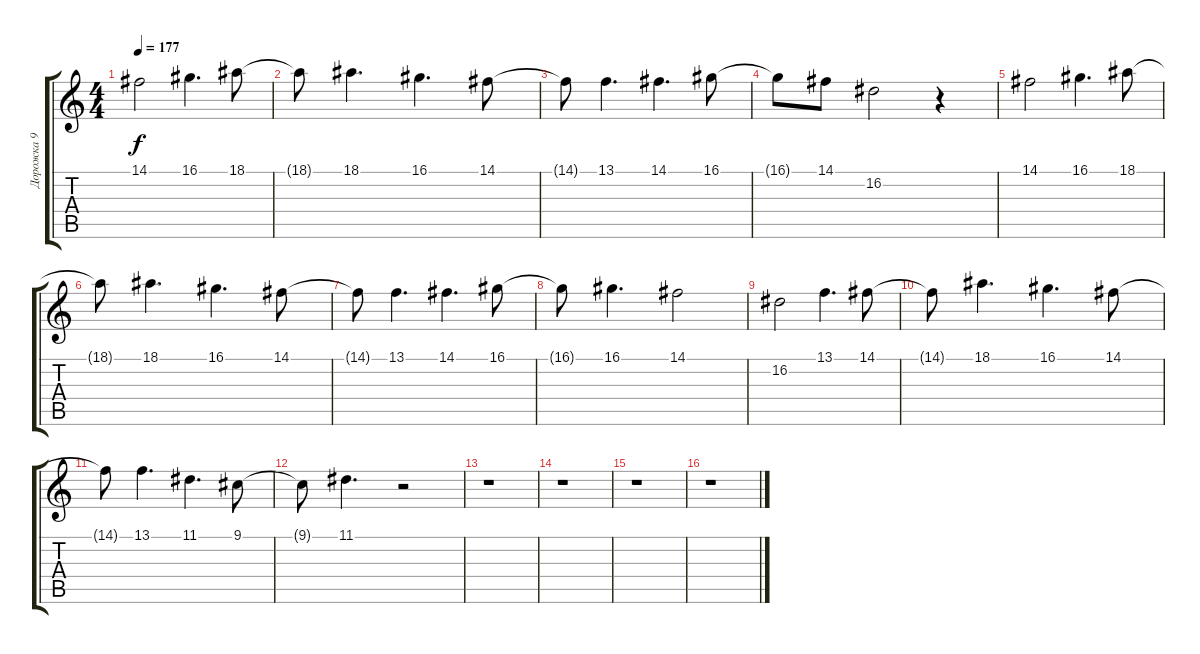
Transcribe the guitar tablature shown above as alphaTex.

\track ("Дорожка 9" "Дорожка 9") {instrument fx5brightness}
\staff {score tabs}
\tuning (E4 B3 G3 D3 A2 E2) {hide}
\ts (4 4)
\tempo 177
\clef g2
\ks c
14.1.2{dy f} 16.1.4{d} 18.1.8 |
18.1{t}.8 18.1.4{d} 16.1.4{d} 14.1.8 |
14.1{t}.8 13.1.4{d} 14.1.4{d} 16.1.8 |
16.1{t}.8 14.1.8 16.2.2 r.4 |
14.1.2 16.1.4{d} 18.1.8 |
18.1{t}.8 18.1.4{d} 16.1.4{d} 14.1.8 |
14.1{t}.8 13.1.4{d} 14.1.4{d} 16.1.8 |
16.1{t}.8 16.1.4{d} 14.1.2 |
16.2.2 13.1.4{d} 14.1.8 |
14.1{t}.8 18.1.4{d} 16.1.4{d} 14.1.8 |
14.1{t}.8 13.1.4{d} 11.1.4{d} 9.1.8 |
9.1{t}.8 11.1.4{d} r.2 |
r.1 |
r.1 |
r.1 |
r.1
